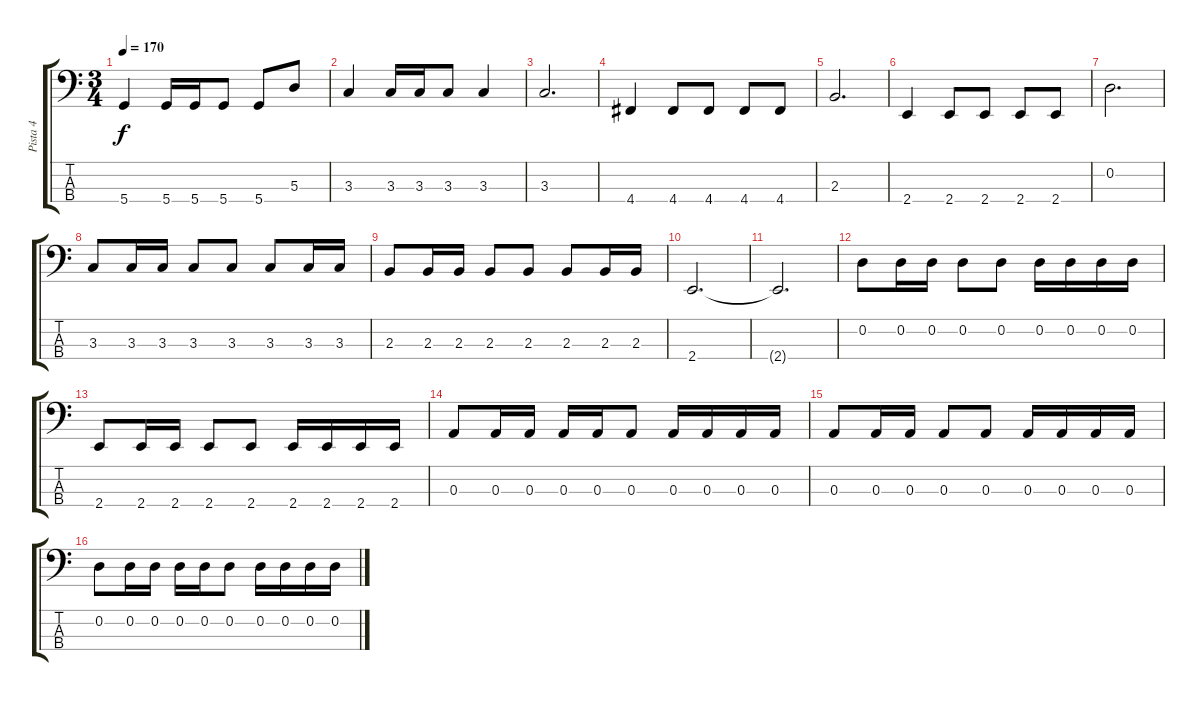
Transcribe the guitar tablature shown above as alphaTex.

\track ("Pista 4" "Pista 4") {instrument electricbassfinger}
\staff {score tabs}
\tuning (G2 D2 A1 D1) {hide}
\ts (3 4)
\tempo 170
\clef f4
\ks c
5.4.4{dy f} 5.4.16 5.4.16 5.4.8 5.4.8 5.3.8 |
3.3.4 3.3.16 3.3.16 3.3.8 3.3.4 |
3.3.2{d} |
4.4.4 4.4.8 4.4.8 4.4.8 4.4.8 |
2.3.2{d} |
2.4.4 2.4.8 2.4.8 2.4.8 2.4.8 |
0.2.2{d} |
3.3.8 3.3.16 3.3.16 3.3.8 3.3.8 3.3.8 3.3.16 3.3.16 |
2.3.8 2.3.16 2.3.16 2.3.8 2.3.8 2.3.8 2.3.16 2.3.16 |
2.4.2{d} |
2.4{t}.2{d} |
0.2.8 0.2.16 0.2.16 0.2.8 0.2.8 0.2.16 0.2.16 0.2.16 0.2.16 |
2.4.8 2.4.16 2.4.16 2.4.8 2.4.8 2.4.16 2.4.16 2.4.16 2.4.16 |
0.3.8 0.3.16 0.3.16 0.3.16 0.3.16 0.3.8 0.3.16 0.3.16 0.3.16 0.3.16 |
0.3.8 0.3.16 0.3.16 0.3.8 0.3.8 0.3.16 0.3.16 0.3.16 0.3.16 |
0.2.8 0.2.16 0.2.16 0.2.16 0.2.16 0.2.8 0.2.16 0.2.16 0.2.16 0.2.16
